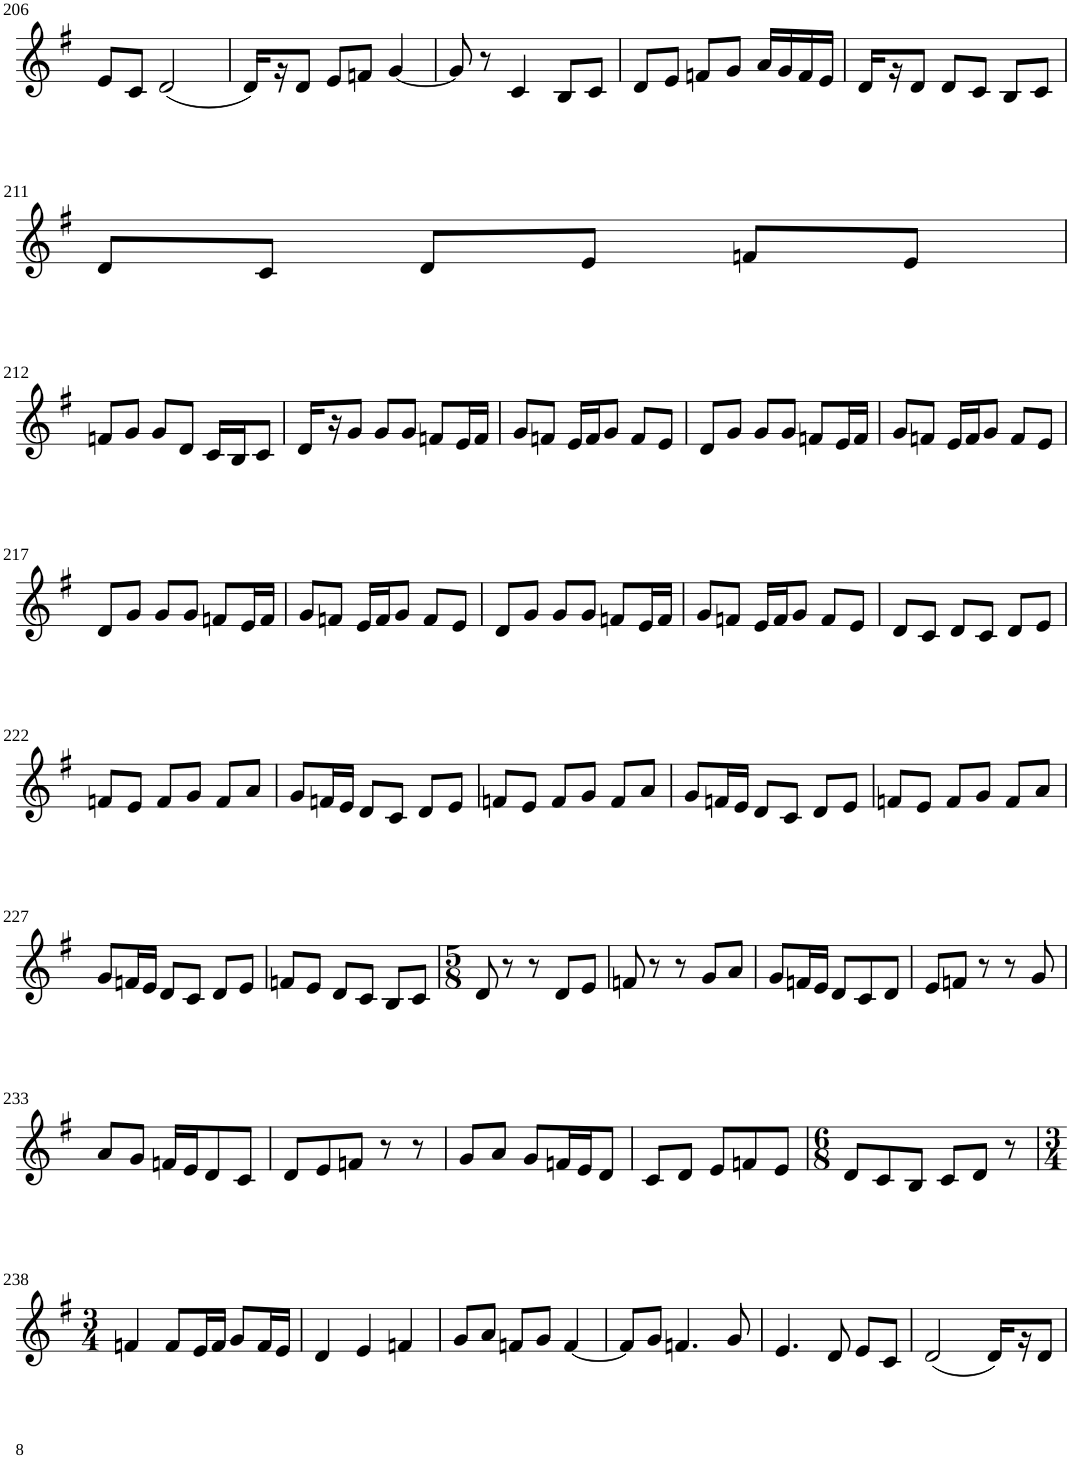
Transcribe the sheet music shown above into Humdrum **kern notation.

**kern
*part1
*staff1
*I"Violin
!!LO:PB:g=z
*clefG2
*k[f#]
*G:
*M3/4
=206
8e/L
8c/J
(2d/
=207
16d/LL)
16r
8d/J
8e/L
8fn/J
[4g/
=208
8g/]
8r
4c/
8B/L
8c/J
=209
8d/L
8e/J
8fn/L
8g/J
16a/LL
16g/
16f/
16e/JJ
=210
16d/LL
16r
8d/J
8d/L
8c/J
8B/L
8c/J
!!LO:LB:g=z
=211
8d/L
8c/J
8d/L
8e/J
8fn/L
8e/J
!!LO:LB:g=z
=212
8fn/L
8g/J
8g/L
8d/J
16c/LL
16B/J
8c/J
=213
16d/LL
16r
8g/J
8g/L
8g/J
8fn/L
16e/L
16f/JJ
=214
8g/L
8fn/J
16e/LL
16f/J
8g/J
8f/L
8e/J
=215
8d/L
8g/J
8g/L
8g/J
8fn/L
16e/L
16f/JJ
=216
8g/L
8fn/J
16e/LL
16f/J
8g/J
8f/L
8e/J
!!LO:LB:g=z
=217
8d/L
8g/J
8g/L
8g/J
8fn/L
16e/L
16f/JJ
=218
8g/L
8fn/J
16e/LL
16f/J
8g/J
8f/L
8e/J
=219
8d/L
8g/J
8g/L
8g/J
8fn/L
16e/L
16f/JJ
=220
8g/L
8fn/J
16e/LL
16f/J
8g/J
8f/L
8e/J
=221
8d/L
8c/J
8d/L
8c/J
8d/L
8e/J
!!LO:LB:g=z
=222
8fn/L
8e/J
8f/L
8g/J
8f/L
8a/J
=223
8g/L
16fn/L
16e/JJ
8d/L
8c/J
8d/L
8e/J
=224
8fn/L
8e/J
8f/L
8g/J
8f/L
8a/J
=225
8g/L
16fn/L
16e/JJ
8d/L
8c/J
8d/L
8e/J
=226
8fn/L
8e/J
8f/L
8g/J
8f/L
8a/J
!!LO:LB:g=z
=227
8g/L
16fn/L
16e/JJ
8d/L
8c/J
8d/L
8e/J
=228
8fn/L
8e/J
8d/L
8c/J
8B/L
8c/J
=229
*M5/8
8d/
8r
8r
8d/L
8e/J
=230
8fn/
8r
8r
8g/L
8a/J
=231
8g/L
16fn/L
16e/JJ
8d/L
8c/
8d/J
=232
8e/L
8fn/J
8r
8r
8g/
!!LO:LB:g=z
=233
8a/L
8g/J
16fn/LL
16e/J
8d/
8c/J
=234
8d/L
8e/
8fn/J
8r
8r
=235
8g/L
8a/J
8g/L
16fn/L
16e/J
8d/J
=236
8c/L
8d/J
8e/L
8fn/
8e/J
=237
*M6/8
8d/L
8c/
8B/J
8c/L
8d/J
8r
!!LO:LB:g=z
=238
*M3/4
4fn/
8f/L
16e/L
16f/JJ
8g/L
16f/L
16e/JJ
=239
4d/
4e/
4fn/
=240
8g/L
8a/J
8fn/L
8g/J
[4f/
=241
8f/L]
8g/J
4.fn/
8g/
=242
4.e/
8d/
8e/L
8c/J
=243
(2d/
16d/LL)
16r
8d/J
=
*-
